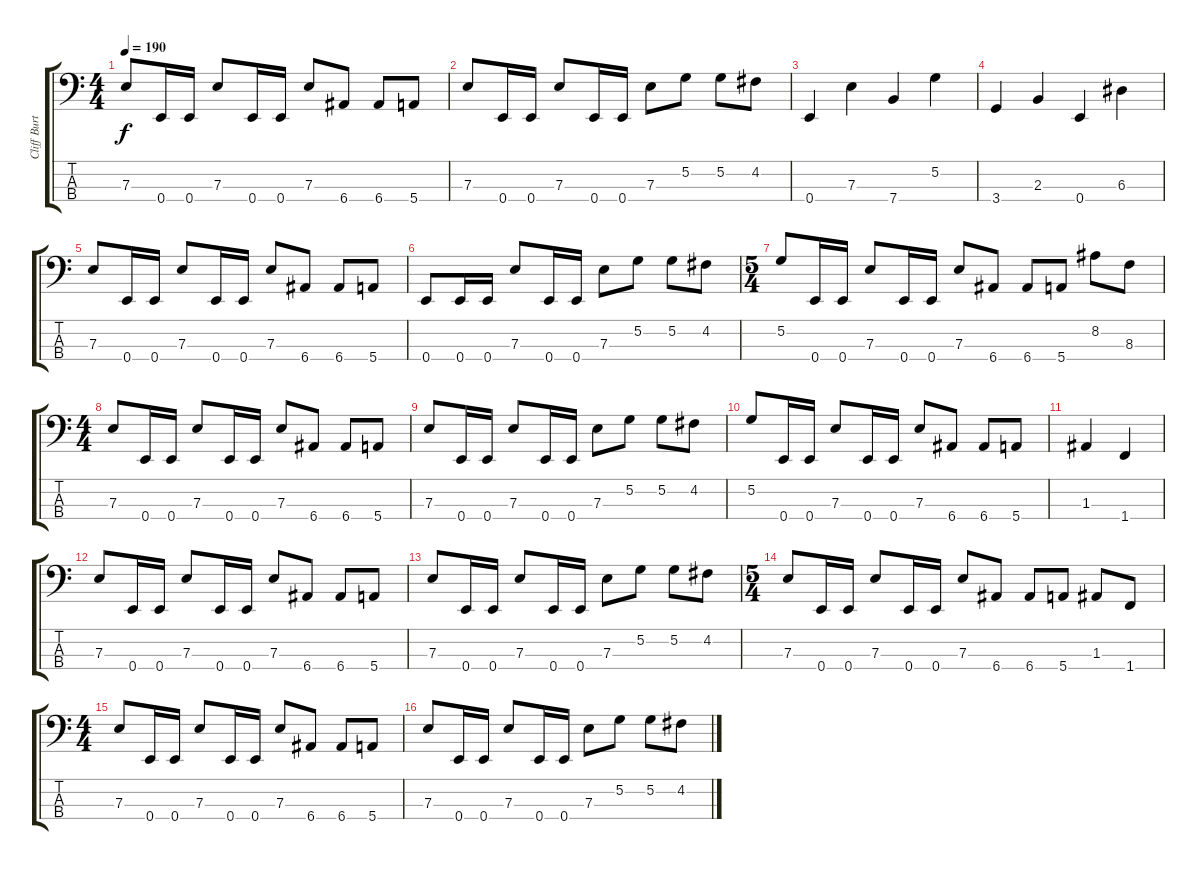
\track ("Cliff Burton" "Cliff Burt") {instrument electricbassfinger}
\staff {score tabs}
\tuning (G2 D2 A1 E1) {hide}
\ts (4 4)
\tempo 190
\clef f4
\ks c
7.3.8{dy f} 0.4.16 0.4.16 7.3.8 0.4.16 0.4.16 7.3.8 6.4.8 6.4.8 5.4.8 |
7.3.8 0.4.16 0.4.16 7.3.8 0.4.16 0.4.16 7.3.8 5.2.8 5.2.8 4.2.8 |
0.4.4 7.3.4 7.4.4 5.2.4 |
3.4.4 2.3.4 0.4.4 6.3.4 |
7.3.8 0.4.16 0.4.16 7.3.8 0.4.16 0.4.16 7.3.8 6.4.8 6.4.8 5.4.8 |
0.4.8 0.4.16 0.4.16 7.3.8 0.4.16 0.4.16 7.3.8 5.2.8 5.2.8 4.2.8 |
\ts (5 4)
5.2.8 0.4.16 0.4.16 7.3.8 0.4.16 0.4.16 7.3.8 6.4.8 6.4.8 5.4.8 8.2.8 8.3.8 |
\ts (4 4)
7.3.8 0.4.16 0.4.16 7.3.8 0.4.16 0.4.16 7.3.8 6.4.8 6.4.8 5.4.8 |
7.3.8 0.4.16 0.4.16 7.3.8 0.4.16 0.4.16 7.3.8 5.2.8 5.2.8 4.2.8 |
5.2.8 0.4.16 0.4.16 7.3.8 0.4.16 0.4.16 7.3.8 6.4.8 6.4.8 5.4.8 |
1.3.4 1.4.4 |
7.3.8 0.4.16 0.4.16 7.3.8 0.4.16 0.4.16 7.3.8 6.4.8 6.4.8 5.4.8 |
7.3.8 0.4.16 0.4.16 7.3.8 0.4.16 0.4.16 7.3.8 5.2.8 5.2.8 4.2.8 |
\ts (5 4)
7.3.8 0.4.16 0.4.16 7.3.8 0.4.16 0.4.16 7.3.8 6.4.8 6.4.8 5.4.8 1.3.8 1.4.8 |
\ts (4 4)
7.3.8 0.4.16 0.4.16 7.3.8 0.4.16 0.4.16 7.3.8 6.4.8 6.4.8 5.4.8 |
7.3.8 0.4.16 0.4.16 7.3.8 0.4.16 0.4.16 7.3.8 5.2.8 5.2.8 4.2.8
